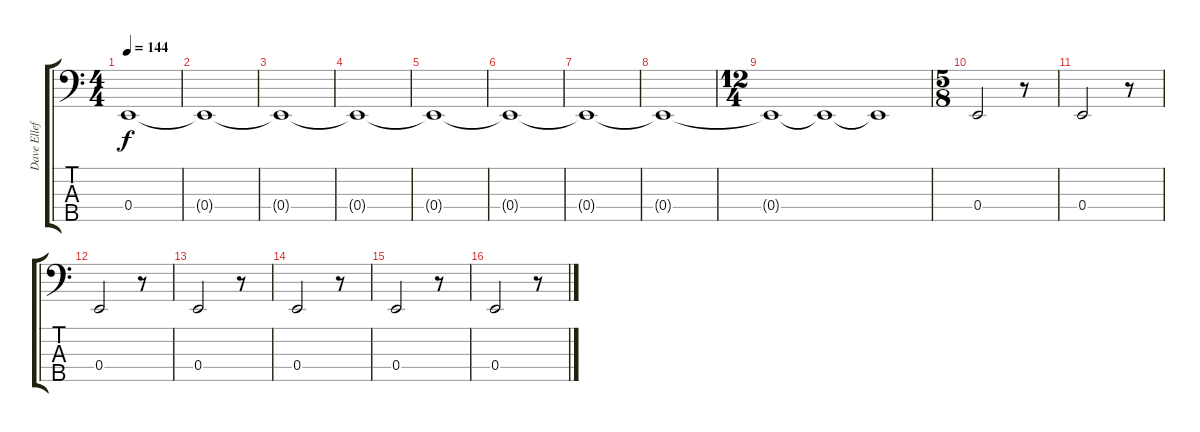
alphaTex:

\track ("Dave Ellefson" "Dave Ellef") {instrument electricbasspick}
\staff {score tabs}
\tuning (G2 D2 A1 E1 B0) {hide}
\ts (4 4)
\tempo 144
\clef f4
\ks c
0.4{t}.1{dy f} |
0.4{t}.1 |
0.4{t}.1 |
0.4{t}.1 |
0.4{t}.1 |
0.4{t}.1 |
0.4{t}.1 |
0.4{t}.1 |
\ts (12 4)
0.4{t}.1 0.4{t}.1 0.4{t}.1 |
\ts (5 8)
0.4.2 r.8 |
0.4.2{volume 15} r.8 |
0.4.2{volume 14} r.8 |
0.4.2{volume 13} r.8 |
0.4.2{volume 12} r.8 |
0.4.2{volume 11} r.8 |
0.4.2{volume 10} r.8
